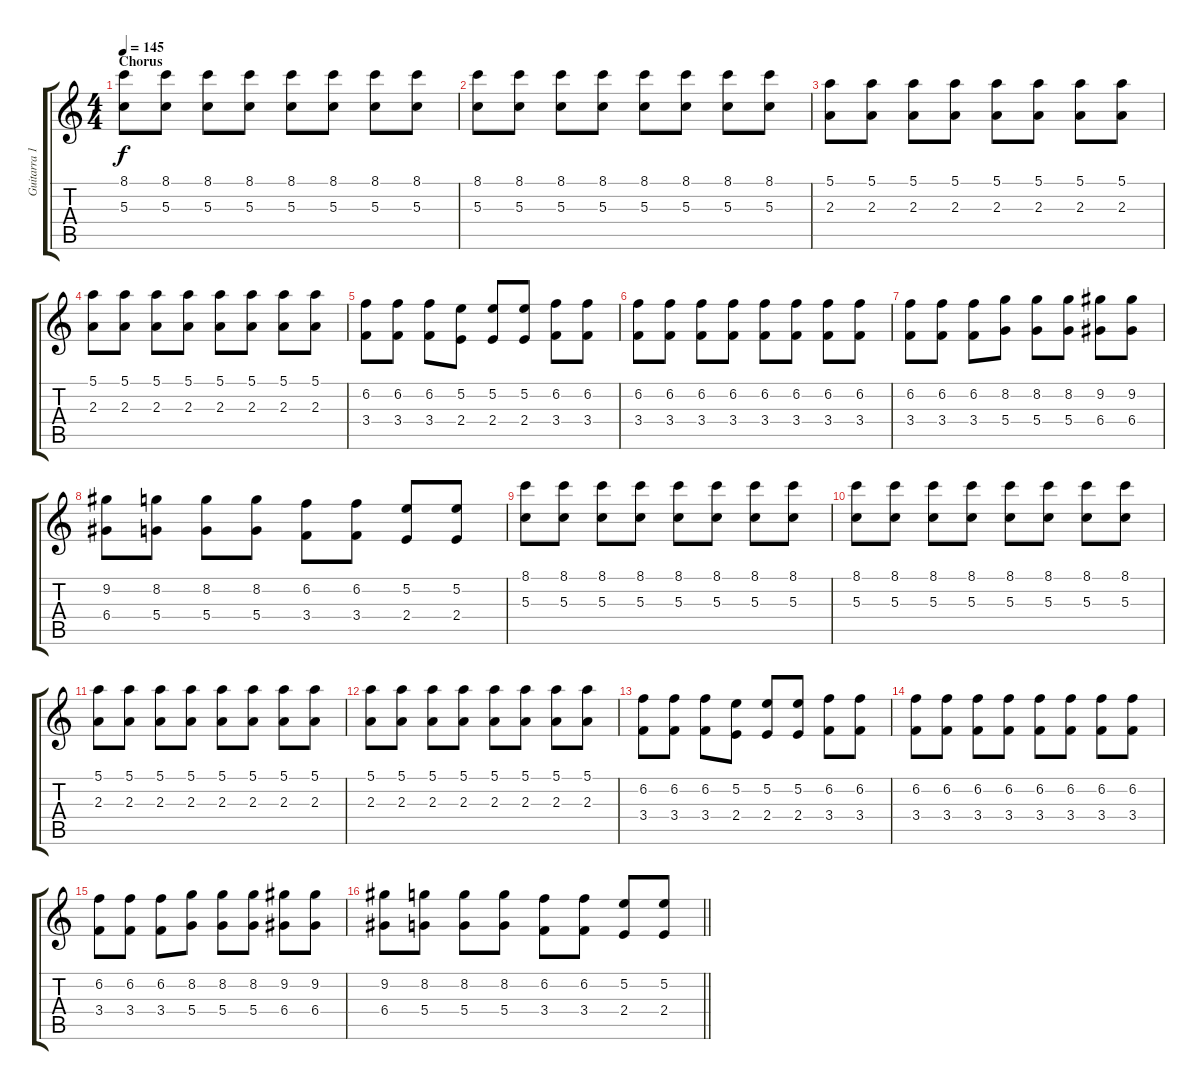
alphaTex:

\track ("Guitarra 1" "Guitarra 1") {instrument acousticguitarsteel}
\staff {score tabs}
\tuning (E4 B3 G3 D3 A2 E2) {hide}
\ts (4 4)
\section ("" "Chorus")
\tempo 145
\clef g2
\ks c
(8.1 5.3).8{dy f} (8.1 5.3).8 (8.1 5.3).8 (8.1 5.3).8 (8.1 5.3).8 (8.1 5.3).8 (8.1 5.3).8 (8.1 5.3).8 |
(8.1 5.3).8 (8.1 5.3).8 (8.1 5.3).8 (8.1 5.3).8 (8.1 5.3).8 (8.1 5.3).8 (8.1 5.3).8 (8.1 5.3).8 |
(5.1 2.3).8 (5.1 2.3).8 (5.1 2.3).8 (5.1 2.3).8 (5.1 2.3).8 (5.1 2.3).8 (5.1 2.3).8 (5.1 2.3).8 |
(5.1 2.3).8 (5.1 2.3).8 (5.1 2.3).8 (5.1 2.3).8 (5.1 2.3).8 (5.1 2.3).8 (5.1 2.3).8 (5.1 2.3).8 |
(6.2 3.4).8 (6.2 3.4).8 (6.2 3.4).8 (5.2 2.4).8 (5.2 2.4).8 (5.2 2.4).8 (6.2 3.4).8 (6.2 3.4).8 |
(6.2 3.4).8 (6.2 3.4).8 (6.2 3.4).8 (6.2 3.4).8 (6.2 3.4).8 (6.2 3.4).8 (6.2 3.4).8 (6.2 3.4).8 |
(6.2 3.4).8 (6.2 3.4).8 (6.2 3.4).8 (8.2 5.4).8 (8.2 5.4).8 (8.2 5.4).8 (9.2 6.4).8 (9.2 6.4).8 |
(9.2 6.4).8 (8.2 5.4).8 (8.2 5.4).8 (8.2 5.4).8 (6.2 3.4).8 (6.2 3.4).8 (5.2 2.4).8 (5.2 2.4).8 |
(8.1 5.3).8 (8.1 5.3).8 (8.1 5.3).8 (8.1 5.3).8 (8.1 5.3).8 (8.1 5.3).8 (8.1 5.3).8 (8.1 5.3).8 |
(8.1 5.3).8 (8.1 5.3).8 (8.1 5.3).8 (8.1 5.3).8 (8.1 5.3).8 (8.1 5.3).8 (8.1 5.3).8 (8.1 5.3).8 |
(5.1 2.3).8 (5.1 2.3).8 (5.1 2.3).8 (5.1 2.3).8 (5.1 2.3).8 (5.1 2.3).8 (5.1 2.3).8 (5.1 2.3).8 |
(5.1 2.3).8 (5.1 2.3).8 (5.1 2.3).8 (5.1 2.3).8 (5.1 2.3).8 (5.1 2.3).8 (5.1 2.3).8 (5.1 2.3).8 |
(6.2 3.4).8 (6.2 3.4).8 (6.2 3.4).8 (5.2 2.4).8 (5.2 2.4).8 (5.2 2.4).8 (6.2 3.4).8 (6.2 3.4).8 |
(6.2 3.4).8 (6.2 3.4).8 (6.2 3.4).8 (6.2 3.4).8 (6.2 3.4).8 (6.2 3.4).8 (6.2 3.4).8 (6.2 3.4).8 |
(6.2 3.4).8 (6.2 3.4).8 (6.2 3.4).8 (8.2 5.4).8 (8.2 5.4).8 (8.2 5.4).8 (9.2 6.4).8 (9.2 6.4).8 |
\barLineRight lightlight
(9.2 6.4).8 (8.2 5.4).8 (8.2 5.4).8 (8.2 5.4).8 (6.2 3.4).8 (6.2 3.4).8 (5.2 2.4).8 (5.2 2.4).8
